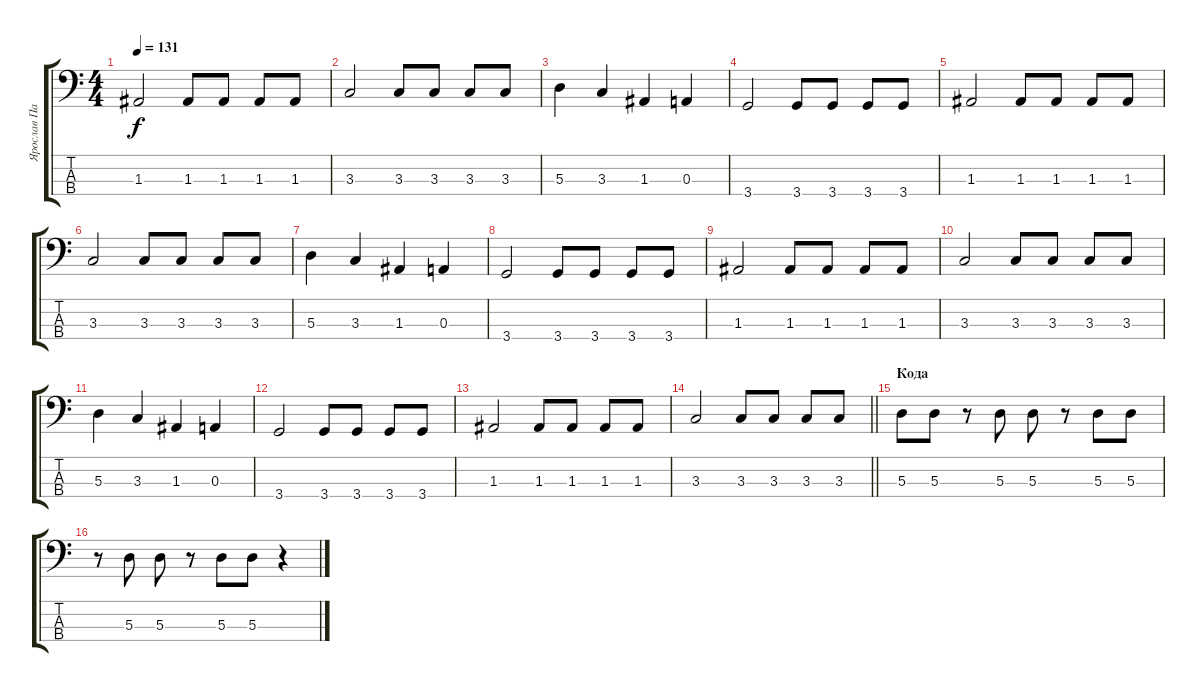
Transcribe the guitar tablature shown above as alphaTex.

\track ("Ярослав Пастухов" "Ярослав Па") {instrument electricbassfinger}
\staff {score tabs}
\tuning (G2 D2 A1 E1) {hide}
\ts (4 4)
\tempo 131
\clef f4
\ks c
1.3.2{dy f} 1.3.8 1.3.8 1.3.8 1.3.8 |
3.3.2 3.3.8 3.3.8 3.3.8 3.3.8 |
5.3.4 3.3.4 1.3.4 0.3.4 |
3.4.2 3.4.8 3.4.8 3.4.8 3.4.8 |
1.3.2 1.3.8 1.3.8 1.3.8 1.3.8 |
3.3.2 3.3.8 3.3.8 3.3.8 3.3.8 |
5.3.4 3.3.4 1.3.4 0.3.4 |
3.4.2 3.4.8 3.4.8 3.4.8 3.4.8 |
1.3.2 1.3.8 1.3.8 1.3.8 1.3.8 |
3.3.2 3.3.8 3.3.8 3.3.8 3.3.8 |
5.3.4 3.3.4 1.3.4 0.3.4 |
3.4.2 3.4.8 3.4.8 3.4.8 3.4.8 |
1.3.2 1.3.8 1.3.8 1.3.8 1.3.8 |
\barLineRight lightlight
3.3.2 3.3.8 3.3.8 3.3.8 3.3.8 |
\section ("" "Кода")
5.3.8 5.3.8 r.8 5.3.8 5.3.8 r.8 5.3.8 5.3.8 |
r.8 5.3.8 5.3.8 r.8 5.3.8 5.3.8 r.4
